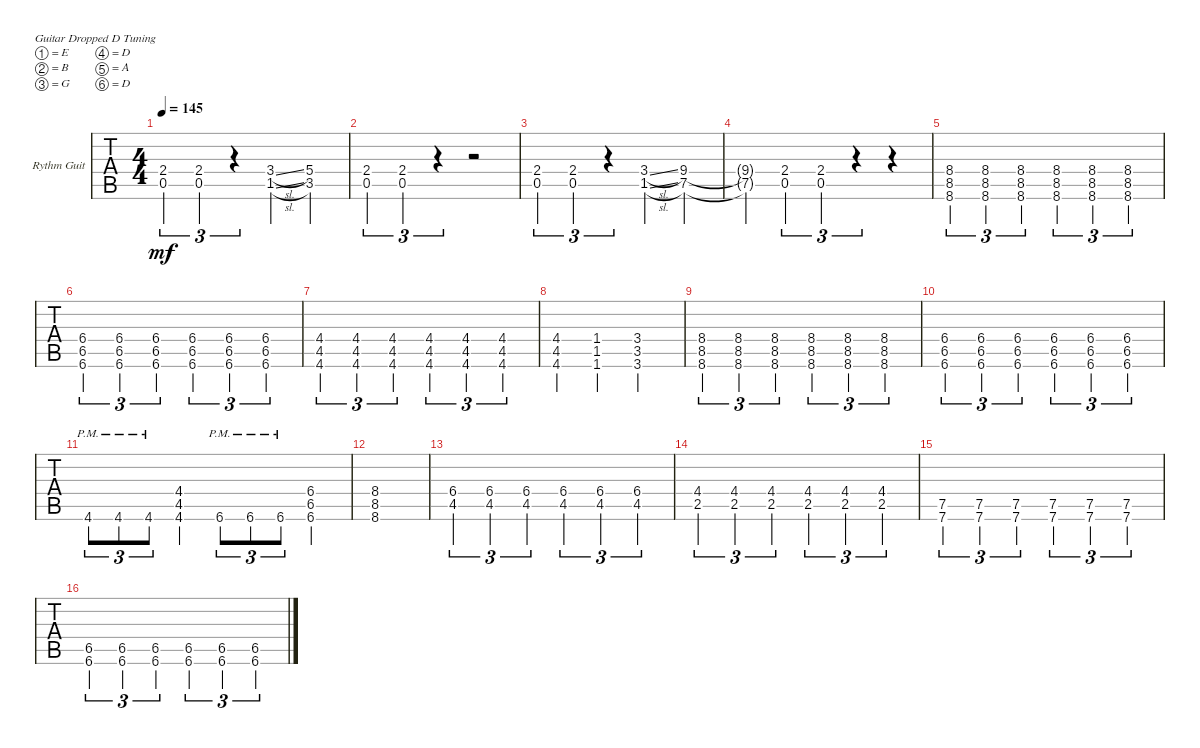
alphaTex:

\defaultSystemsLayout 4
\bracketExtendMode groupsimilarinstruments
\firstSystemTrackNameOrientation horizontal
\otherSystemsTrackNameOrientation horizontal
\track ("Rythm Guitar" "Rythm Guit") {instrument distortionguitar}
\staff {tabs}
\tuning (E4 B3 G3 D3 A2 D2)
\ts (4 4)
\tempo 145
\clef g2
\scale
0.333333
\ks c
(2.4 0.5).4{tu (3 2) dy mf} (0.5 2.4).4{tu (3 2)} r.4{tu (3 2)} (3.4{sl} 1.5{sl}).4 (3.5 5.4).4 |
\scale
0.333333 (0.5 2.4).4{tu (3 2)} (0.5 2.4).4{tu (3 2)} r.4{tu (3 2)} r.2 |
\scale
0.333333 (2.4 0.5).4{tu (3 2)} (0.5 2.4).4{tu (3 2)} r.4{tu (3 2)} (3.4{sl} 1.5{sl}).4 (7.5 9.4).4 |
\scale
0.333333 (9.4{t} 7.5{t}).4 (0.5 2.4).4{tu (3 2)} (0.5 2.4).4{tu (3 2)} r.4{tu (3 2)} r.4 |
\scale
0.333333 (8.5{ten} 8.4{ten} 8.6).4{tu (3 2)} (8.5{ten} 8.4{ten} 8.6).4{tu (3 2)} (8.5{ten} 8.4{ten} 8.6).4{tu (3 2)} (8.5{ten} 8.4{ten} 8.6).4{tu (3 2)} (8.5{ten} 8.4{ten} 8.6).4{tu (3 2)} (8.5{ten} 8.4{ten} 8.6).4{tu (3 2)} |
\scale
0.333333 (6.5{ten} 6.4{ten} 6.6).4{tu (3 2)} (6.5{ten} 6.4{ten} 6.6).4{tu (3 2)} (6.5{ten} 6.4{ten} 6.6).4{tu (3 2)} (6.5{ten} 6.4{ten} 6.6).4{tu (3 2)} (6.5{ten} 6.4{ten} 6.6).4{tu (3 2)} (6.5{ten} 6.4{ten} 6.6).4{tu (3 2)} |
\scale
0.333333 (4.5{ten} 4.4{ten} 4.6).4{tu (3 2)} (4.5{ten} 4.4{ten} 4.6).4{tu (3 2)} (4.5{ten} 4.4{ten} 4.6).4{tu (3 2)} (4.5{ten} 4.4{ten} 4.6).4{tu (3 2)} (4.5{ten} 4.4{ten} 4.6).4{tu (3 2)} (4.5{ten} 4.4{ten} 4.6).4{tu (3 2)} |
\scale
0.333333 (4.6 4.5 4.4).4 (1.6 1.5 1.4).4 (3.4 3.5 3.6).2 |
\scale
0.333333 (8.5{ten} 8.4{ten} 8.6).4{tu (3 2)} (8.5{ten} 8.4{ten} 8.6).4{tu (3 2)} (8.5{ten} 8.4{ten} 8.6).4{tu (3 2)} (8.5{ten} 8.4{ten} 8.6).4{tu (3 2)} (8.5{ten} 8.4{ten} 8.6).4{tu (3 2)} (8.5{ten} 8.4{ten} 8.6).4{tu (3 2)} |
\scale
0.333333 (6.5{ten} 6.4{ten} 6.6).4{tu (3 2)} (6.5{ten} 6.4{ten} 6.6).4{tu (3 2)} (6.5{ten} 6.4{ten} 6.6).4{tu (3 2)} (6.5{ten} 6.4{ten} 6.6).4{tu (3 2)} (6.5{ten} 6.4{ten} 6.6).4{tu (3 2)} (6.5{ten} 6.4{ten} 6.6).4{tu (3 2)} |
\scale
0.333333 4.6{pm}.8{tu (3 2)} 4.6{pm}.8{tu (3 2)} 4.6{pm}.8{tu (3 2)} (4.6 4.5 4.4).4 6.6{pm}.8{tu (3 2)} 6.6{pm}.8{tu (3 2)} 6.6{pm}.8{tu (3 2)} (6.6 6.4 6.5).4 |
\scale
0.333333 (8.4 8.5 8.6).1 |
\scale
0.333333 (4.5 6.4).4{tu (3 2)} (4.5 6.4).4{tu (3 2)} (4.5 6.4).4{tu (3 2)} (4.5 6.4).4{tu (3 2)} (4.5 6.4).4{tu (3 2)} (4.5 6.4).4{tu (3 2)} |
\scale
0.333333 (2.5 4.4).4{tu (3 2)} (2.5 4.4).4{tu (3 2)} (2.5 4.4).4{tu (3 2)} (2.5 4.4).4{tu (3 2)} (2.5 4.4).4{tu (3 2)} (2.5 4.4).4{tu (3 2)} |
\scale
0.333333 (7.5{ten} 7.6).4{tu (3 2)} (7.5{ten} 7.6).4{tu (3 2)} (7.5{ten} 7.6).4{tu (3 2)} (7.5{ten} 7.6).4{tu (3 2)} (7.5{ten} 7.6).4{tu (3 2)} (7.5{ten} 7.6).4{tu (3 2)} |
\scale
0.333333 (6.5{ten} 6.6).4{tu (3 2)} (6.5{ten} 6.6).4{tu (3 2)} (6.5{ten} 6.6).4{tu (3 2)} (6.5{ten} 6.6).4{tu (3 2)} (6.5{ten} 6.6).4{tu (3 2)} (6.5{ten} 6.6).4{tu (3 2)}
